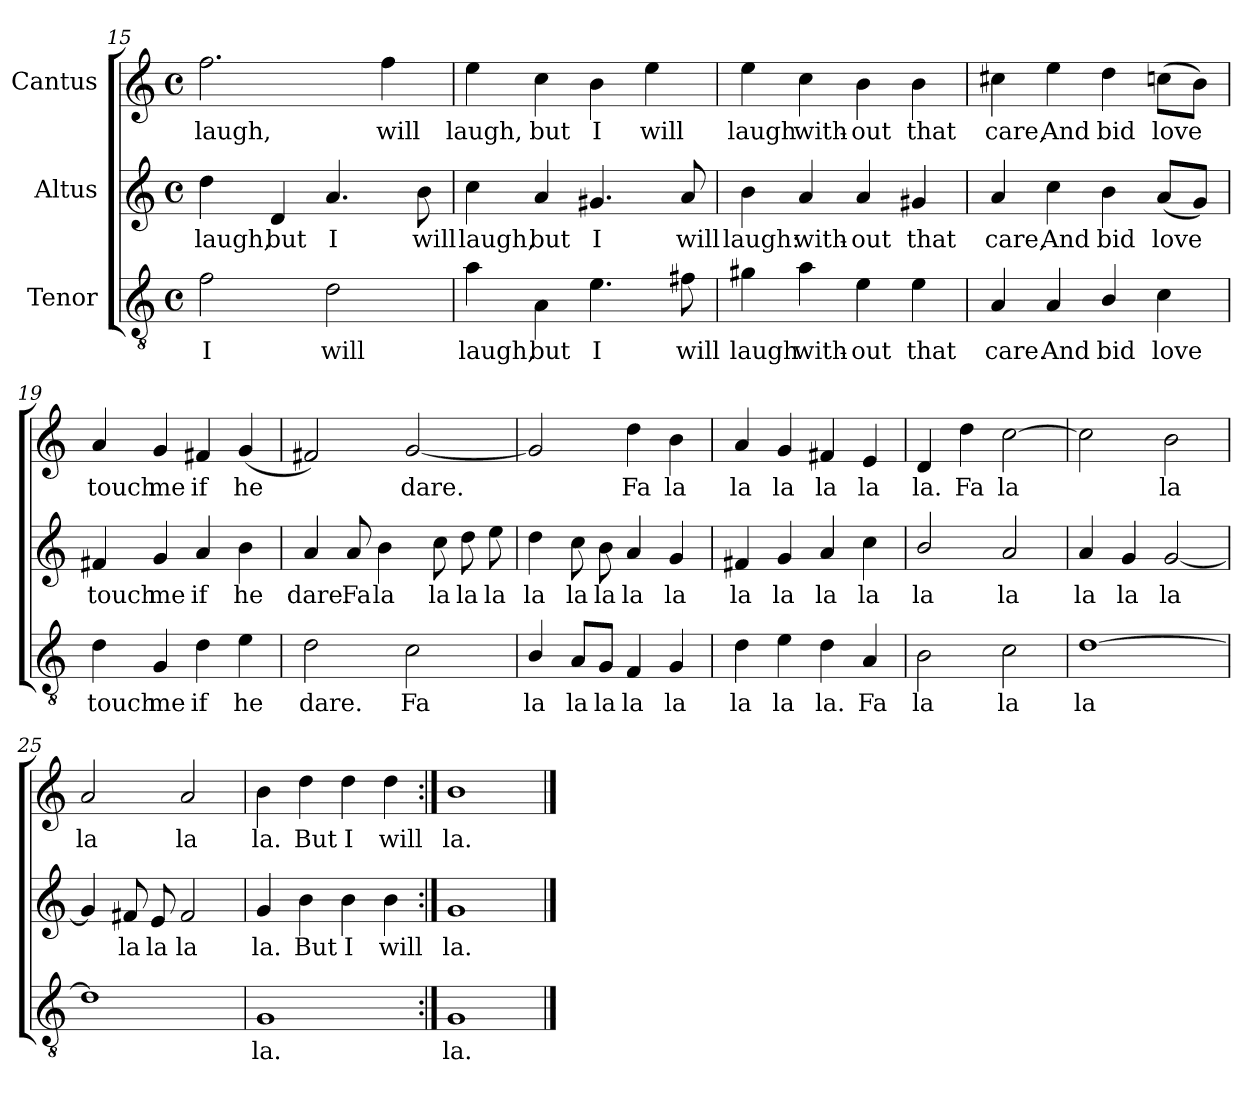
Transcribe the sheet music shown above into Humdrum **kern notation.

**kern	**text	**kern	**text	**kern	**text
*part3	*part3	*part2	*part2	*part1	*part1
*staff3	*staff3	*staff2	*staff2	*staff1	*staff1
*I"Tenor	*	*I"Altus	*	*I"Cantus	*
*clefGv2	*	*clefG2	*	*clefG2	*
*M4/4	*	*M4/4	*	*M4/4	*
*met(c)	*	*met(c)	*	*met(c)	*
=15	=15	=15	=15	=15	=15
!	!LO:LY:b:cj	!	!LO:LY:b:cj	!	!LO:LY:b:cj
2f\	I	4dd\	laugh,	2.ff\	laugh,
!	!	!	!LO:LY:b:cj	!	!
.	.	4d/	but	.	.
!	!LO:LY:b:cj	!	!LO:LY:b:cj	!	!
2d\	will	4.a/	I	.	.
!	!	!	!	!	!LO:LY:b:cj
.	.	.	.	4ff\	will
!	!	!	!LO:LY:b:cj	!	!
.	.	8b\	will	.	.
=16	=16	=16	=16	=16	=16
!	!LO:LY:b:cj	!	!LO:LY:b:cj	!	!LO:LY:b:cj
4a\	laugh,	4cc\	laugh,	4ee\	laugh,
!	!LO:LY:b:cj	!	!LO:LY:b:cj	!	!LO:LY:b:cj
4A\	but	4a/	but	4cc\	but
!	!LO:LY:b:cj	!	!LO:LY:b:cj	!	!LO:LY:b:cj
4.e\	I	4.g#X/	I	4b\	I
!	!	!	!	!	!LO:LY:b:cj
.	.	.	.	4ee\	will
!	!LO:LY:b:cj	!	!LO:LY:b:cj	!	!
8f#X\	will	8a/	will	.	.
!!LO:PB:g=z
=17	=17	=17	=17	=17	=17
!	!LO:LY:b:cj	!	!LO:LY:b:cj	!	!LO:LY:b:cj
4g#X\	laugh	4b\	laugh:	4ee\	laugh
!	!LO:LY:b:cj	!	!LO:LY:b:cj	!	!LO:LY:b:cj
4a\	with-	4a/	with-	4cc\	with-
!	!LO:LY:b:cj	!	!LO:LY:b:cj	!	!LO:LY:b:cj
4e\	-out	4a/	-out	4b\	-out
!	!LO:LY:b:cj	!	!LO:LY:b:cj	!	!LO:LY:b:cj
4e\	that	4g#X/	that	4b\	that
=18	=18	=18	=18	=18	=18
!	!LO:LY:b:cj	!	!LO:LY:b:cj	!	!LO:LY:b:cj
4A/	care.	4a/	care,	4cc#X\	care,
!	!LO:LY:b:cj	!	!LO:LY:b:cj	!	!LO:LY:b:cj
4A/	And	4cc\	And	4ee\	And
!	!LO:LY:b:cj	!	!LO:LY:b:cj	!	!LO:LY:b:cj
4B/	bid	4b\	bid	4dd\	bid
!	!LO:LY:b:cj	!	!LO:LY:b:cj	!	!LO:LY:b:cj
4c\	love	(<8a/L	love	(>8ccn\L	love
!	!	!	!LO:LY:b:cj	!	!LO:LY:b:cj
.	.	8g/J)	.	8b\J)	.
=19	=19	=19	=19	=19	=19
!	!LO:LY:b:cj	!	!LO:LY:b:cj	!	!LO:LY:b:cj
4d\	touch	4f#X/	touch	4a/	touch
!	!LO:LY:b:cj	!	!LO:LY:b:cj	!	!LO:LY:b:cj
4G/	me	4g/	me	4g/	me
!	!LO:LY:b:cj	!	!LO:LY:b:cj	!	!LO:LY:b:cj
4d\	if	4a/	if	4f#X/	if
!	!LO:LY:b:cj	!	!LO:LY:b:cj	!	!LO:LY:b:cj
4e\	he	4b\	he	(<4g/	he
=20	=20	=20	=20	=20	=20
!	!LO:LY:b:cj	!	!LO:LY:b:cj	!	!LO:LY:b:cj
2d\	dare.	4a/	dare.	2f#X/)	.
!	!	!	!LO:LY:b:cj	!	!
.	.	8a/	Fa	.	.
!	!	!	!LO:LY:b:cj	!	!
.	.	4b\	la	.	.
!	!LO:LY:b:cj	!	!	!	!LO:LY:b:cj
2c\	Fa	.	.	[<2g/	dare.
!	!	!	!LO:LY:b:cj	!	!
.	.	8cc\	la	.	.
!	!	!	!LO:LY:b:cj	!	!
.	.	8dd\	la	.	.
!	!	!	!LO:LY:b:cj	!	!
.	.	8ee\	la	.	.
!!LO:LB:g=z
=21	=21	=21	=21	=21	=21
!	!LO:LY:b:cj	!	!LO:LY:b:cj	!	!LO:LY:b:cj
4B/	la	4dd\	la	2g/]	.
!	!LO:LY:b:cj	!	!LO:LY:b:cj	!	!
8A/L	la	8cc\	la	.	.
!	!LO:LY:b:cj	!	!LO:LY:b:cj	!	!
8G/J	la	8b\	la	.	.
!	!LO:LY:b:cj	!	!LO:LY:b:cj	!	!LO:LY:b:cj
4F/	la	4a/	la	4dd\	Fa
!	!LO:LY:b:cj	!	!LO:LY:b:cj	!	!LO:LY:b:cj
4G/	la	4g/	la	4b\	la
=22	=22	=22	=22	=22	=22
!	!LO:LY:b:cj	!	!LO:LY:b:cj	!	!LO:LY:b:cj
4d\	la	4f#X/	la	4a/	la
!	!LO:LY:b:cj	!	!LO:LY:b:cj	!	!LO:LY:b:cj
4e\	la	4g/	la	4g/	la
!	!LO:LY:b:cj	!	!LO:LY:b:cj	!	!LO:LY:b:cj
4d\	la.	4a/	la	4f#X/	la
!	!LO:LY:b:cj	!	!LO:LY:b:cj	!	!LO:LY:b:cj
4A/	Fa	4cc\	la	4e/	la
=23	=23	=23	=23	=23	=23
!	!LO:LY:b:cj	!	!LO:LY:b:cj	!	!LO:LY:b:cj
2B\	la	2b/	la	4d/	la.
!	!	!	!	!	!LO:LY:b:cj
.	.	.	.	4dd\	Fa
!	!LO:LY:b:cj	!	!LO:LY:b:cj	!	!LO:LY:b:cj
2c\	la	2a/	la	[>2cc\	la
=24	=24	=24	=24	=24	=24
!	!LO:LY:b:cj	!	!LO:LY:b:cj	!	!LO:LY:b:cj
[>1d	la	4a/	la	2cc\]	.
!	!	!	!LO:LY:b:cj	!	!
.	.	4g/	la	.	.
!	!	!	!LO:LY:b:cj	!	!LO:LY:b:cj
.	.	[<2g/	la	2b\	la
!!LO:LB:g=z
=25	=25	=25	=25	=25	=25
!	!	!	!LO:LY:b:cj	!	!LO:LY:b:cj
1d]	.	4g/]	.	2a/	la
!	!	!	!LO:LY:b:cj	!	!
.	.	8f#X/	la	.	.
!	!	!	!LO:LY:b:cj	!	!
.	.	8e/	la	.	.
!	!	!	!LO:LY:b:cj	!	!LO:LY:b:cj
.	.	2f#/	la	2a/	la
=26	=26	=26	=26	=26	=26
!	!LO:LY:b:cj	!	!LO:LY:b:cj	!	!LO:LY:b:cj
1G	la.	4g/	la.	4b\	la.
!	!	!	!LO:LY:b:cj	!	!LO:LY:b:cj
.	.	4b\	But	4dd\	But
!	!	!	!LO:LY:b:cj	!	!LO:LY:b:cj
.	.	4b\	I	4dd\	I
!	!	!	!LO:LY:b:cj	!	!LO:LY:b:cj
.	.	4b\	will	4dd\	will
=27:|!	=27:|!	=27:|!	=27:|!	=27:|!	=27:|!
!	!LO:LY:b:cj	!	!LO:LY:b:cj	!	!LO:LY:b:cj
1G	la.	1g	la.	1b	la.
==	==	==	==	==	==
*-	*-	*-	*-	*-	*-
